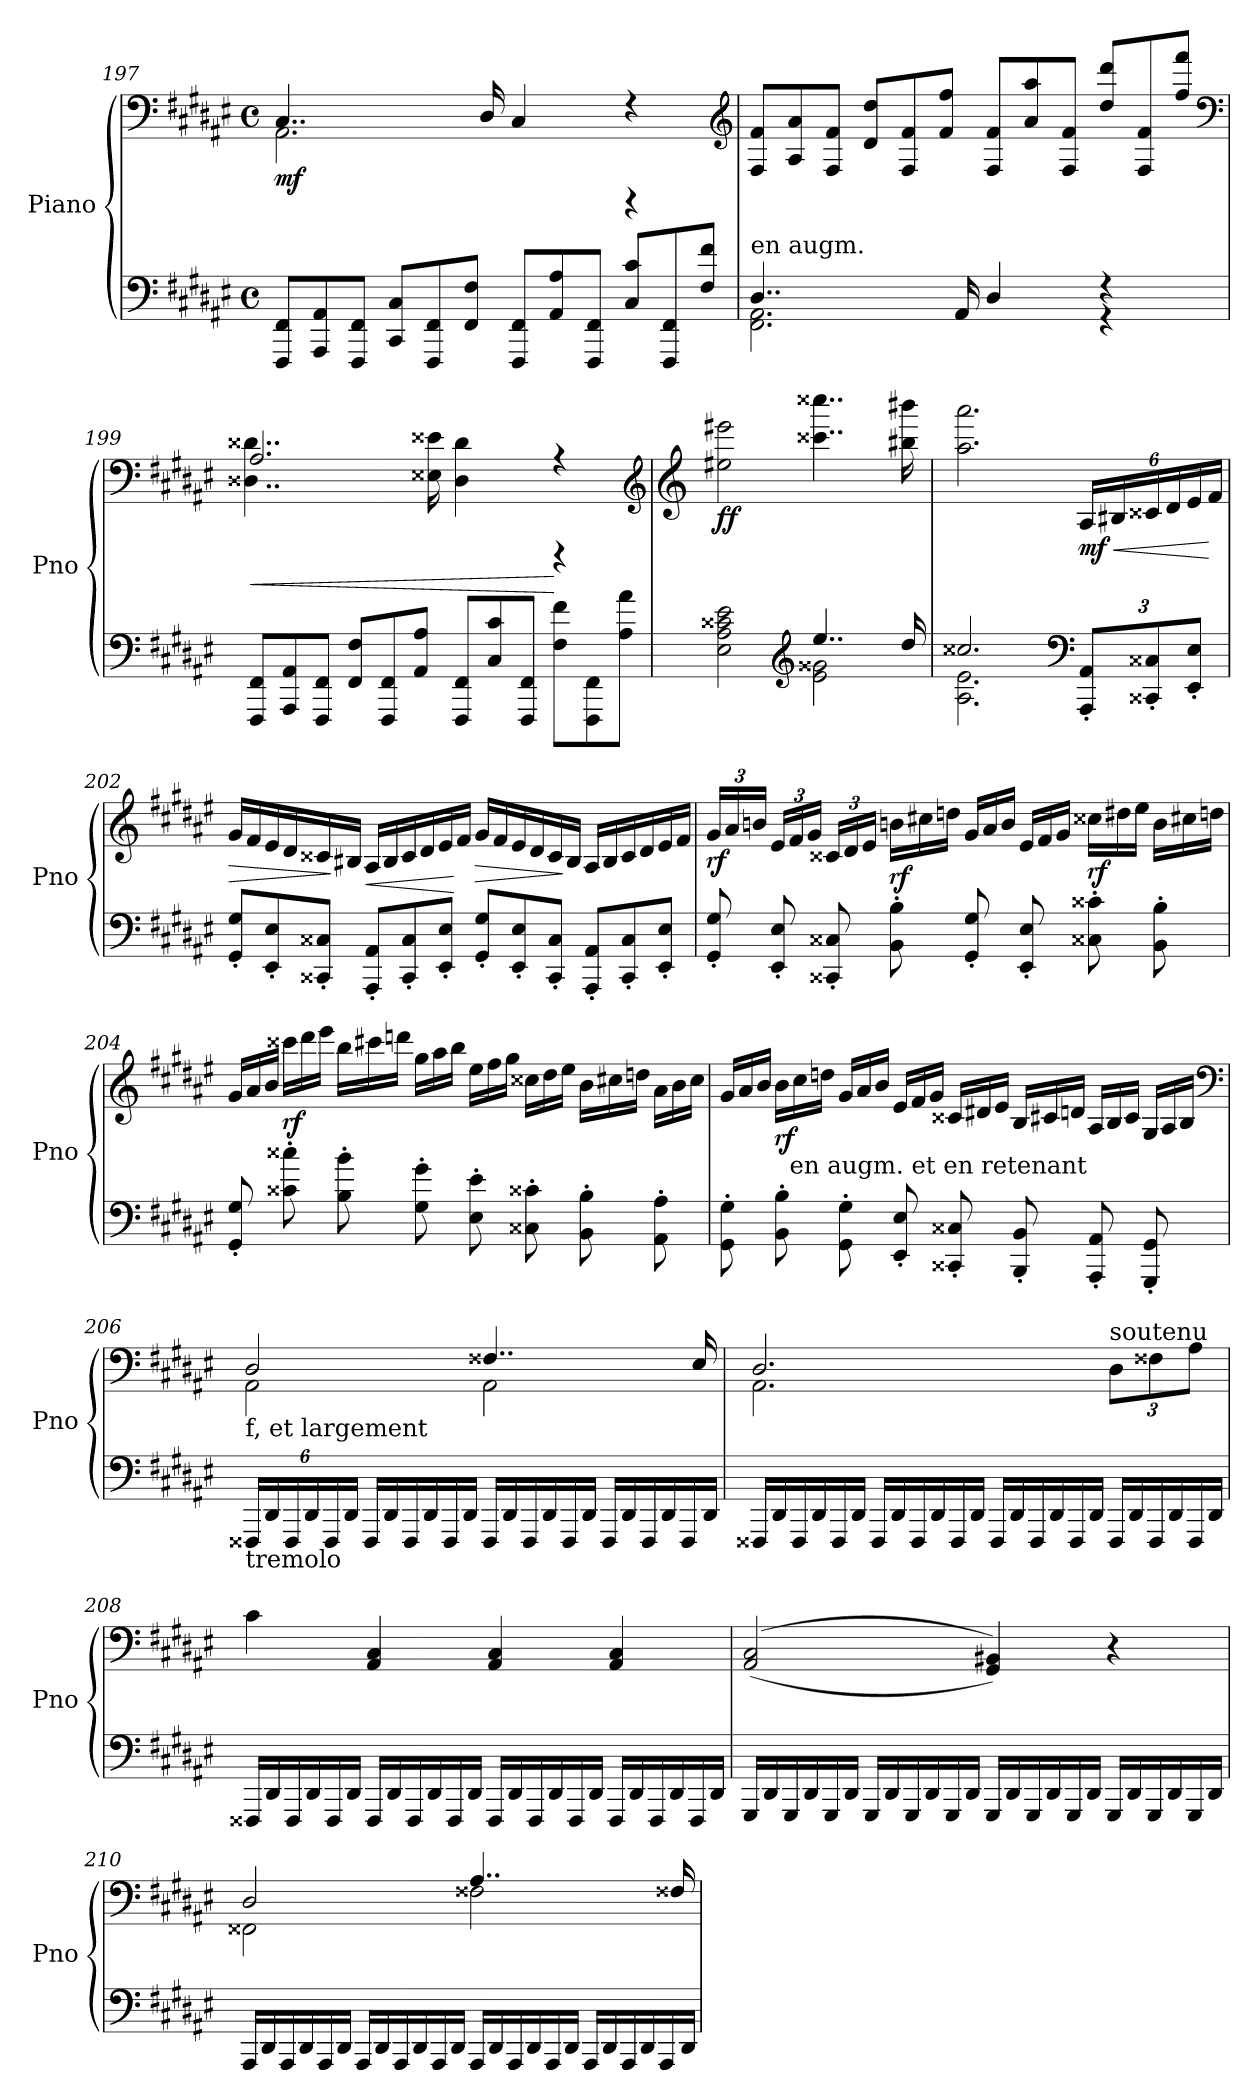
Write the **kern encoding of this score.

**kern	**kern	**dynam
*part1	*part1	*part1
*staff2	*staff1	*staff1/2
*I"Piano	*	*
*I'Pno	*	*
*clefF4	*clefF4	*
*k[f#c#g#d#a#e#]	*k[f#c#g#d#a#e#]	*
*F#:	*F#:	*
*M4/4	*M4/4	*
*met(c)	*met(c)	*
*Xtuplet	*	*
=197	=197	=197
*	*^	*
!	!	!	!LO:DY:b
12FFF#/ 12FF#/L	4..C#/	2.AA#\	mf
12AAA#/ 12AA#/	.	.	.
12FFF#/ 12FF#/J	.	.	.
12CC#/ 12C#/L	.	.	.
12FFF#/ 12FF#/	.	.	.
12FF#/ 12F#/J	.	.	.
.	16D#/	.	.
12FFF#/ 12FF#/L	4C#/	.	.
12AA#/ 12A#/	.	.	.
12FFF#/ 12FF#/J	.	.	.
12C#/ 12c#/L	4rF	4rBBBB	.
12FFF#/ 12FF#/	.	.	.
12F#/ 12f#/J	.	.	.
*	*v	*v	*
*	*clefG2	*
=198	=198	=198
*^	*	*
*	*	*Xtuplet	*
!LO:TX:a:t=en augm.	!	!	!
4..D#/	2.FF#\ 2.AA#\	12F#/ 12f#/L	.
.	.	12A#/ 12a#/	.
.	.	12F#/ 12f#/J	.
.	.	12d#/ 12dd#/L	.
.	.	12F#/ 12f#/	.
.	.	12f#/ 12ff#/J	.
16AA#/	.	.	.
4D#/	.	12F#/ 12f#/L	.
.	.	12a#/ 12aa#/	.
.	.	12F#/ 12f#/J	.
4rF	4rGG	12dd#/ 12ddd#/L	.
.	.	12F#/ 12f#/	.
.	.	12ff#/ 12fff#/J	.
*v	*v	*	*
*	*clefF4	*
!!LO:PB:g=z
=199	=199	=199
!	!	!LO:HP:b
*	*^	*
12FFF#/ 12FF#/L	2.A#/	4..D##X\ 4..d##X\	<
12AAA#/ 12AA#/	.	.	.
12FFF#/ 12FF#/J	.	.	.
12FF#/ 12F#/L	.	.	.
12FFF#/ 12FF#/	.	.	.
12AA#/ 12A#/J	.	.	.
.	.	16E##X\ 16e##X\	.
12FFF#/ 12FF#/L	.	4D##\ 4d##\	.
12C#/ 12c#/	.	.	.
12FFF#/ 12FF#/J	.	.	.
12F#\ 12f#\L	4rA	4rDDD	[
12FFF#\ 12FF#\	.	.	.
12A#\ 12a#\J	.	.	.
*	*v	*v	*
*	*clefG2	*
!!LO:PB:g=z
=200	=200	=200
*	*clefG2	*
*^	*	*
!	!	!	!LO:DY:b
2E#\ 2A#\ 2c##X\ 2e#\	2ryy	2ee#X\ 2eee#X\	ff
*clefG2	*	*	*
4..ee#/	2e#\ 2g##X\	4..ccc##X\ 4..cccc##X\	.
16dd#/	.	16bb#X\ 16bbb#X\	.
=201	=201	=201	=201
2.cc##X/	2.A#\ 2.e#\	2.aa#\ 2.aaa#\	.
*clefF4	*	*	*
*tuplet	*	*	*
*Xbrackettup	*	*tuplet	*
*	*	*Xbrackettup	*
!	!	!	!LO:HP:b
!	!	!	!LO:DY:n=1:b
12AAA#/' 12AA#/'L	4ryy	24A#/LL	< mf
.	.	24B#X/	.
12CC##X/' 12C##X/'	.	24c##X/	.
.	.	24d#/	.
12EE#/' 12E#/'J	.	24e#/	.
.	.	24f#/JJ	[
*v	*v	*	*
=202	=202	=202
*Xtuplet	*Xtuplet	*
!	!	!LO:HP:b
12GG#/' 12G#/'L	24g#/LL	>
.	24f#/	.
12EE#/' 12E#/'	24e#/	.
.	24d#/	.
12CC##X/' 12C##X/'J	24c##X/	.
.	24B#X/JJ	]
!	!	!LO:HP:b
12AAA#/' 12AA#/'L	24A#/LL	<
.	24B#/	.
12CC##/' 12C##/'	24c##/	.
.	24d#/	.
12EE#/' 12E#/'J	24e#/	.
.	24f#/JJ	[
!	!	!LO:HP:b
12GG#/' 12G#/'L	24g#/LL	>
.	24f#/	.
12EE#/' 12E#/'	24e#/	.
.	24d#/	.
12CC##/' 12C##/'J	24c##/	.
.	24B#/JJ	]
12AAA#/' 12AA#/'L	24A#/LL	.
.	24B#/	.
12CC##/' 12C##/'	24c##/	.
.	24d#/	.
12EE#/' 12E#/'J	24e#/	.
.	24f#/JJ	.
!!LO:LB:g=z
=203	=203	=203
*	*tuplet	*
!	!	!LO:DY:b
8GG#/' 8G#/'	24g#/LL	rf
.	24a#/	.
.	24bn/JJ	.
8EE#/' 8E#/'	24e#/LL	.
.	24f#/	.
.	24g#/JJ	.
8CC##X/' 8C##X/'	24c##X/LL	.
.	24d#/	.
.	24e#/JJ	.
*	*Xtuplet	*
!	!	!LO:DY:b
8BB\' 8B\'	24bn\LL	rf
.	24cc#X\	.
.	24ddn\JJ	.
8GG#/' 8G#/'	24g#/LL	.
.	24a#/	.
.	24b/JJ	.
8EE#/' 8E#/'	24e#/LL	.
.	24f#/	.
.	24g#/JJ	.
!	!	!LO:DY:b
8C##X\' 8c##X\'	24cc##X\LL	rf
.	24dd#X\	.
.	24ee#\JJ	.
8BB\' 8B\'	24b\LL	.
.	24cc#X\	.
.	24ddn\JJ	.
=204	=204	=204
8GG#/' 8G#/'	24g#/LL	.
.	24a#/	.
.	24b/JJ	.
!	!	!LO:DY:b
8c##X\' 8cc##X\'	24ccc##X\LL	rf
.	24ddd#\	.
.	24eee#\JJ	.
8B\' 8b\'	24bb\LL	.
.	24ccc#X\	.
.	24dddn\JJ	.
8G#\' 8g#\'	24gg#\LL	.
.	24aa#\	.
.	24bb\JJ	.
8E#\' 8e#\'	24ee#\LL	.
.	24ff#\	.
.	24gg#\JJ	.
8C##X\' 8c##X\'	24cc##X\LL	.
.	24dd#\	.
.	24ee#\JJ	.
8BB\' 8B\'	24b\LL	.
.	24cc#X\	.
.	24ddn\JJ	.
8AA#\' 8A#\'	24a#\LL	.
.	24b\	.
.	24cc#\JJ	.
!!LO:LB:g=z
=205	=205	=205
8GG#\' 8G#\'	24g#/LL	.
.	24a#/	.
.	24b/JJ	.
!	!	!LO:DY:b
8BB\' 8B\'	24b\LL	rf
!	!LO:TX:b:t=en augm. et en retenant	!
.	24cc#\	.
.	24ddn\JJ	.
8GG#\' 8G#\'	24g#/LL	.
.	24a#/	.
.	24b/JJ	.
8EE#/' 8E#/'	24e#/LL	.
.	24f#/	.
.	24g#/JJ	.
8CC##X/' 8C##X/'	24c##X/LL	.
.	24d#X/	.
.	24e#/JJ	.
8BBB/' 8BB/'	24B/LL	.
.	24c#X/	.
.	24dn/JJ	.
8AAA#/' 8AA#/'	24A#/LL	.
.	24B/	.
.	24c#/JJ	.
8GGG#/' 8GG#/'	24G#/LL	.
.	24A#/	.
.	24B/JJ	.
*	*clefF4	*
=206	=206	=206
*tuplet	*	*
*	*^	*
!	!LO:TX:b:t=f, et largement	!	!
!LO:TX:b:t=tremolo	!	!	!
24FFF##X/LL	2D#/	2AA#\	.
24DD#/	.	.	.
24FFF##/	.	.	.
24DD#/	.	.	.
24FFF##/	.	.	.
24DD#/JJ	.	.	.
*Xtuplet	*	*	*
24FFF##/LL	.	.	.
24DD#/	.	.	.
24FFF##/	.	.	.
24DD#/	.	.	.
24FFF##/	.	.	.
24DD#/JJ	.	.	.
24FFF##/LL	4..F##X/	2AA#\	.
24DD#/	.	.	.
24FFF##/	.	.	.
24DD#/	.	.	.
24FFF##/	.	.	.
24DD#/JJ	.	.	.
24FFF##/LL	.	.	.
24DD#/	.	.	.
24FFF##/	.	.	.
24DD#/	.	.	.
24FFF##/	.	.	.
.	16E#/	.	.
24DD#/JJ	.	.	.
!!LO:LB:g=z	!!
=207	=207	=207	=207
24FFF##X/LL	2.D#/	2.AA#\	.
24DD#/	.	.	.
24FFF##/	.	.	.
24DD#/	.	.	.
24FFF##/	.	.	.
24DD#/JJ	.	.	.
24FFF##/LL	.	.	.
24DD#/	.	.	.
24FFF##/	.	.	.
24DD#/	.	.	.
24FFF##/	.	.	.
24DD#/JJ	.	.	.
24FFF##/LL	.	.	.
24DD#/	.	.	.
24FFF##/	.	.	.
24DD#/	.	.	.
24FFF##/	.	.	.
24DD#/JJ	.	.	.
*	*tuplet	*	*
!	!LO:TX:a:t=soutenu	!	!
24FFF##/LL	12D#\L	4ryy	.
24DD#/	.	.	.
24FFF##/	12F##X\	.	.
24DD#/	.	.	.
24FFF##/	12A#\J	.	.
24DD#/JJ	.	.	.
*	*v	*v	*
=208	=208	=208
24FFF##X/LL	4c#\	.
24DD#/	.	.
24FFF##/	.	.
24DD#/	.	.
24FFF##/	.	.
24DD#/JJ	.	.
24FFF##/LL	4AA#/ 4C#/	.
24DD#/	.	.
24FFF##/	.	.
24DD#/	.	.
24FFF##/	.	.
24DD#/JJ	.	.
24FFF##/LL	4AA#/ 4C#/	.
24DD#/	.	.
24FFF##/	.	.
24DD#/	.	.
24FFF##/	.	.
24DD#/JJ	.	.
24FFF##/LL	4AA#/ 4C#/	.
24DD#/	.	.
24FFF##/	.	.
24DD#/	.	.
24FFF##/	.	.
24DD#/JJ	.	.
!!LO:PB:g=z
=209	=209	=209
24GGG#/LL	((2AA#/ 2C#/	.
24DD#/	.	.
24GGG#/	.	.
24DD#/	.	.
24GGG#/	.	.
24DD#/JJ	.	.
24GGG#/LL	.	.
24DD#/	.	.
24GGG#/	.	.
24DD#/	.	.
24GGG#/	.	.
24DD#/JJ	.	.
24GGG#/LL	4GG#/ 4BB#X/))	.
24DD#/	.	.
24GGG#/	.	.
24DD#/	.	.
24GGG#/	.	.
24DD#/JJ	.	.
24GGG#/LL	4r	.
24DD#/	.	.
24GGG#/	.	.
24DD#/	.	.
24GGG#/	.	.
24DD#/JJ	.	.
=210	=210	=210
*	*^	*
24AAA#/LL	2D#/	2FF##X\	.
24DD#/	.	.	.
24AAA#/	.	.	.
24DD#/	.	.	.
24AAA#/	.	.	.
24DD#/JJ	.	.	.
24AAA#/LL	.	.	.
24DD#/	.	.	.
24AAA#/	.	.	.
24DD#/	.	.	.
24AAA#/	.	.	.
24DD#/JJ	.	.	.
24AAA#/LL	4..A#/	2F##X\	.
24DD#/	.	.	.
24AAA#/	.	.	.
24DD#/	.	.	.
24AAA#/	.	.	.
24DD#/JJ	.	.	.
24AAA#/LL	.	.	.
24DD#/	.	.	.
24AAA#/	.	.	.
24DD#/	.	.	.
24AAA#/	.	.	.
.	16F##X/	.	.
24DD#/JJ	.	.	.
*	*v	*v	*
=	=	=
*-	*-	*-
